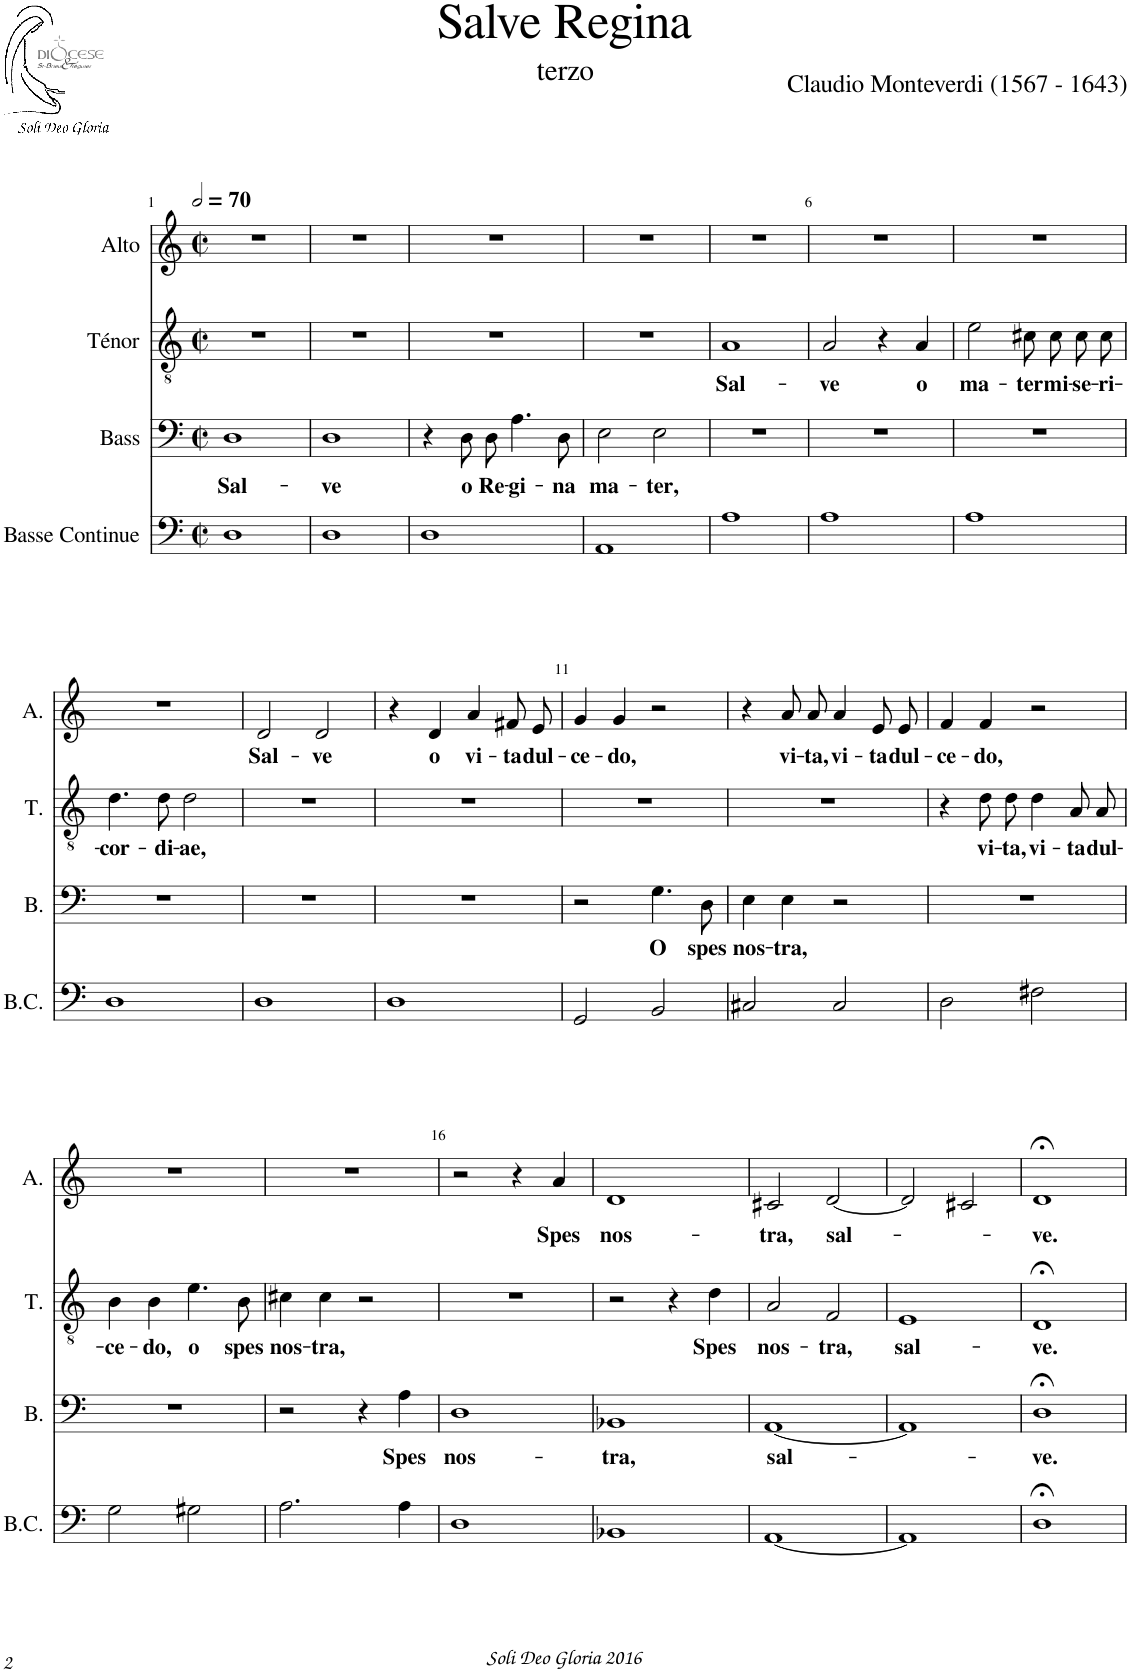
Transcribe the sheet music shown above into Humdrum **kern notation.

**kern	**kern	**text	**kern	**text	**kern	**text
*part4	*part3	*part3	*part2	*part2	*part1	*part1
*staff4	*staff3	*staff3	*staff2	*staff2	*staff1	*staff1
*I"Basse Continue	*I"Bass	*	*I"Ténor	*	*I"Alto	*
*I'B.C.	*I'B.	*	*I'T.	*	*I'A.	*
*clefF4	*clefF4	*	*clefGv2	*	*clefG2	*
*k[]	*k[]	*	*k[]	*	*k[]	*
*M2/2	*M2/2	*	*M2/2	*	*M2/2	*
*met(c|)	*met(c|)	*	*met(c|)	*	*met(c|)	*
*MM140	*MM140	*	*MM140	*	*MM140	*
=1	=1	=1	=1	=1	=1	=1
!	!	!LO:LY:b	!	!	!	!
1D	1D	Sal-	1r	.	1r	.
=2	=2	=2	=2	=2	=2	=2
!	!	!LO:LY:b	!	!	!	!
1D	1D	-ve	1r	.	1r	.
=3	=3	=3	=3	=3	=3	=3
1D	4r	.	1r	.	1r	.
!	!	!LO:LY:b	!	!	!	!
.	8D\L	o	.	.	.	.
!	!	!LO:LY:b	!	!	!	!
.	8D\J	Re-	.	.	.	.
!	!	!LO:LY:b	!	!	!	!
.	4.A\	-gi-	.	.	.	.
!	!	!LO:LY:b	!	!	!	!
.	8D\	-na	.	.	.	.
=4	=4	=4	=4	=4	=4	=4
!	!	!LO:LY:b	!	!	!	!
1AA	2E\	ma-	1r	.	1r	.
!	!	!LO:LY:b	!	!	!	!
.	2E\	-ter,	.	.	.	.
=5	=5	=5	=5	=5	=5	=5
!	!	!	!	!LO:LY:b	!	!
1A	1r	.	1A	Sal-	1r	.
=6	=6	=6	=6	=6	=6	=6
!	!	!	!	!LO:LY:b	!	!
1A	1r	.	2A/	-ve	1r	.
.	.	.	4r	.	.	.
!	!	!	!	!LO:LY:b	!	!
.	.	.	4A/	o	.	.
=7	=7	=7	=7	=7	=7	=7
!	!	!	!	!LO:LY:b	!	!
1A	1r	.	2e\	ma-	1r	.
!	!	!	!	!LO:LY:b	!	!
.	.	.	8c#X\L	-ter	.	.
!	!	!	!	!LO:LY:b	!	!
.	.	.	8c#\	mi-	.	.
!	!	!	!	!LO:LY:b	!	!
.	.	.	8c#\	-se-	.	.
!	!	!	!	!LO:LY:b	!	!
.	.	.	8c#\J	-ri-	.	.
!!LO:LB:g=z
=8	=8	=8	=8	=8	=8	=8
!	!	!	!	!LO:LY:b	!	!
1D	1r	.	4.d\	-cor-	1r	.
!	!	!	!	!LO:LY:b	!	!
.	.	.	8d\	-di-	.	.
!	!	!	!	!LO:LY:b	!	!
.	.	.	2d\	-ae,	.	.
=9	=9	=9	=9	=9	=9	=9
!	!	!	!	!	!	!LO:LY:b
1D	1r	.	1r	.	2d/	Sal-
!	!	!	!	!	!	!LO:LY:b
.	.	.	.	.	2d/	-ve
=10	=10	=10	=10	=10	=10	=10
1D	1r	.	1r	.	4r	.
!	!	!	!	!	!	!LO:LY:b
.	.	.	.	.	4d/	o
!	!	!	!	!	!	!LO:LY:b
.	.	.	.	.	4a/	vi-
!	!	!	!	!	!	!LO:LY:b
.	.	.	.	.	8f#X/L	-ta
!	!	!	!	!	!	!LO:LY:b
.	.	.	.	.	8e/J	dul-
=11	=11	=11	=11	=11	=11	=11
!	!	!	!	!	!	!LO:LY:b
2GG/	2r	.	1r	.	4g/	-ce-
!	!	!	!	!	!	!LO:LY:b
.	.	.	.	.	4g/	-do,
!	!	!LO:LY:b	!	!	!	!
2BB/	4.G\	O	.	.	2r	.
!	!	!LO:LY:b	!	!	!	!
.	8D\	spes	.	.	.	.
=12	=12	=12	=12	=12	=12	=12
!	!	!LO:LY:b	!	!	!	!
2C#X/	4E\	nos-	1r	.	4r	.
!	!	!LO:LY:b	!	!	!	!LO:LY:b
.	4E\	-tra,	.	.	8a/L	vi-
!	!	!	!	!	!	!LO:LY:b
.	.	.	.	.	8a/J	-ta,
!	!	!	!	!	!	!LO:LY:b
2C#/	2r	.	.	.	4a/	vi-
!	!	!	!	!	!	!LO:LY:b
.	.	.	.	.	8e/L	-ta
!	!	!	!	!	!	!LO:LY:b
.	.	.	.	.	8e/J	dul-
=13	=13	=13	=13	=13	=13	=13
!	!	!	!	!	!	!LO:LY:b
2D\	1r	.	4r	.	4f/	-ce-
!	!	!	!	!LO:LY:b	!	!LO:LY:b
.	.	.	8d\L	vi-	4f/	-do,
!	!	!	!	!LO:LY:b	!	!
.	.	.	8d\J	-ta,	.	.
!	!	!	!	!LO:LY:b	!	!
2F#X\	.	.	4d\	vi-	2r	.
!	!	!	!	!LO:LY:b	!	!
.	.	.	8A/L	-ta	.	.
!	!	!	!	!LO:LY:b	!	!
.	.	.	8A/J	dul-	.	.
!!LO:LB:g=z
=14	=14	=14	=14	=14	=14	=14
!	!	!	!	!LO:LY:b	!	!
2G\	1r	.	4B\	-ce-	1r	.
!	!	!	!	!LO:LY:b	!	!
.	.	.	4B\	-do,	.	.
!	!	!	!	!LO:LY:b	!	!
2G#X\	.	.	4.e\	o	.	.
!	!	!	!	!LO:LY:b	!	!
.	.	.	8B\	spes	.	.
=15	=15	=15	=15	=15	=15	=15
!	!	!	!	!LO:LY:b	!	!
2.A\	2r	.	4c#X\	nos-	1r	.
!	!	!	!	!LO:LY:b	!	!
.	.	.	4c#\	-tra,	.	.
.	4r	.	2r	.	.	.
!	!	!LO:LY:b	!	!	!	!
4A\	4A\	Spes	.	.	.	.
=16	=16	=16	=16	=16	=16	=16
!	!	!LO:LY:b	!	!	!	!
1D	1D	nos-	1r	.	2r	.
.	.	.	.	.	4r	.
!	!	!	!	!	!	!LO:LY:b
.	.	.	.	.	4a/	Spes
=17	=17	=17	=17	=17	=17	=17
!	!	!LO:LY:b	!	!	!	!LO:LY:b
1BB-X	1BB-X	-tra,	2r	.	1d	nos-
.	.	.	4r	.	.	.
!	!	!	!	!LO:LY:b	!	!
.	.	.	4d\	Spes	.	.
=18	=18	=18	=18	=18	=18	=18
!	!	!LO:LY:b	!	!LO:LY:b	!	!LO:LY:b
[1AA	[1AA	sal-	2A/	nos-	2c#X/	-tra,
!	!	!	!	!LO:LY:b	!	!LO:LY:b
.	.	.	2F/	-tra,	[2d/	sal-
=19	=19	=19	=19	=19	=19	=19
!	!	!	!	!LO:LY:b	!	!
1AA]	1AA]	.	1E	sal-	2d/]	.
.	.	.	.	.	2c#X/	.
=20	=20	=20	=20	=20	=20	=20
!	!	!LO:LY:b	!	!LO:LY:b	!	!LO:LY:b
1D;<	1D;<	-ve.	1D;<	-ve.	1d;<	-ve.
=	=	=	=	=	=	=
*-	*-	*-	*-	*-	*-	*-
